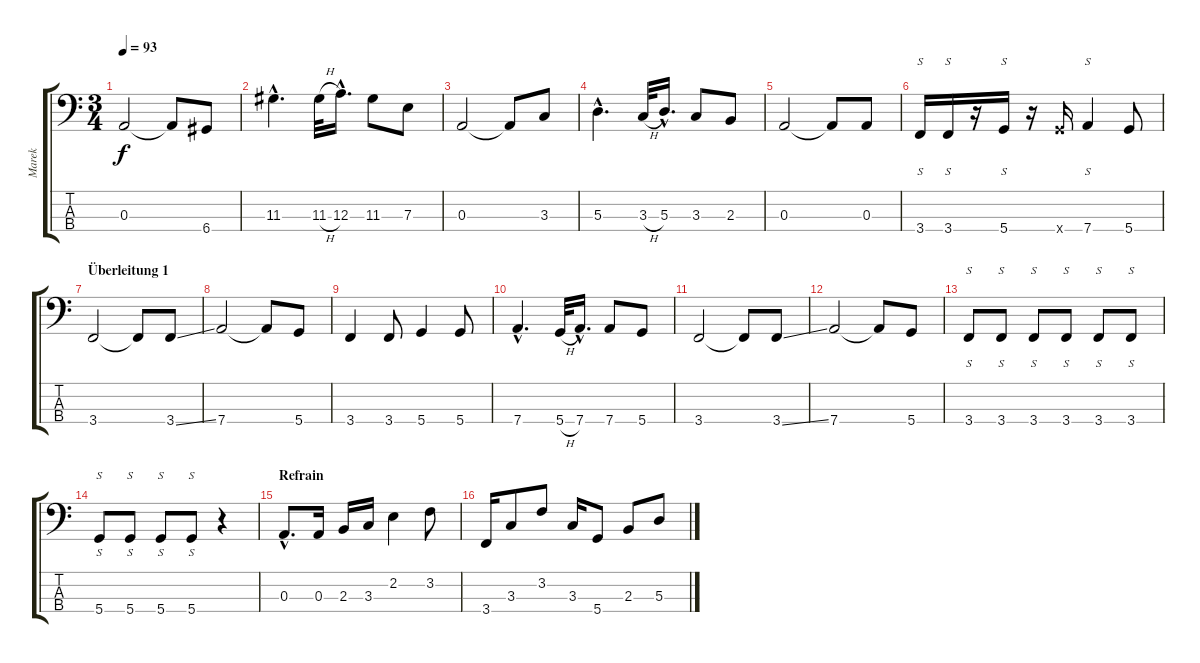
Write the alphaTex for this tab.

\track ("Marek" "Marek") {instrument electricbassfinger}
\staff {score tabs}
\tuning (G2 D2 A1 D1) {hide}
\ts (3 4)
\tempo 93
\clef f4
\ks c
0.3.2{dy f} 0.3{t}.8 6.4.8 |
11.3{hac}.4{d} 11.3{h}.32 12.3{hac}.16{d} 11.3.8 7.3.8 |
0.3.2 0.3{t}.8 3.3.8 |
5.3{hac}.4{d} 3.3{h}.32 5.3{hac}.16{d} 3.3.8 2.3.8 |
0.3.2 0.3{t}.8 0.3.8 |
3.4.16{s instrument slapbass1} 3.4.16{s} r.16 5.4.16{s} r.16 5.4{x}.16 7.4.4{s} 5.4.8{instrument electricbassfinger} |
\section ("" "Überleitung 1")
3.4.2 3.4{t}.8 3.4{ss}.8 |
7.4.2 7.4{t}.8 5.4.8 |
3.4.4 3.4.8 5.4.4 5.4.8 |
7.4{hac}.4{d} 5.4{h}.32 7.4{hac}.16{d} 7.4.8 5.4.8 |
3.4.2 3.4{t}.8 3.4{ss}.8 |
7.4.2 7.4{t}.8 5.4.8 |
3.4.8{s instrument slapbass1} 3.4.8{s} 3.4.8{s} 3.4.8{s} 3.4.8{s} 3.4.8{s} |
5.4.8{s} 5.4.8{s} 5.4.8{s} 5.4.8{s} r.4 |
\section ("" "Refrain")
0.3{hac}.8{d instrument electricbassfinger} 0.3.16 2.3.16 3.3.16 2.2.4 3.2.8 |
3.4.16 3.3.8 3.2.8 3.3.16 5.4.8 2.3.8 5.3.8
